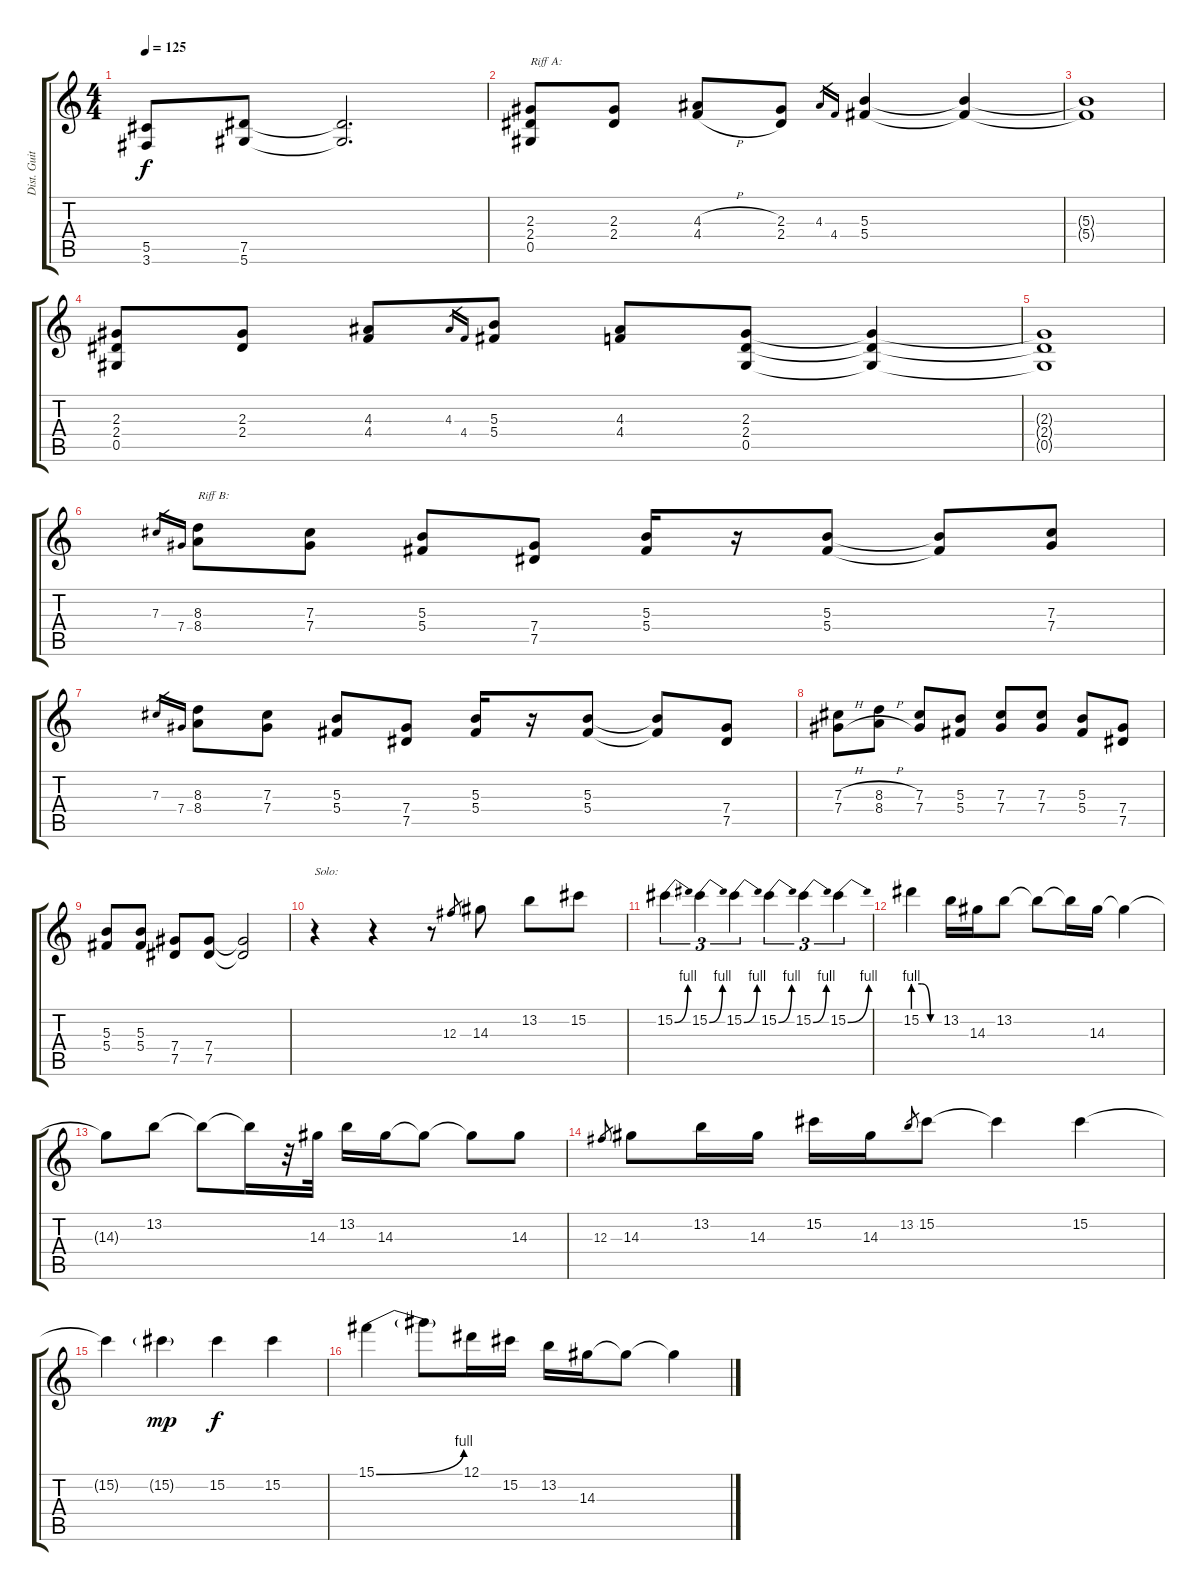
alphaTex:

\track ("Dist. Guitar 1" "Dist. Guit") {instrument distortionguitar}
\staff {score tabs}
\tuning (Eb4 Bb3 Gb3 Db3 Ab2 Eb2) {hide}
\ts (4 4)
\tempo 125
\clef g2
\ks c
(5.5{t} 3.6{t}).8{dy f} (7.5 5.6).8 (7.5{t} 5.6{t}).2{d} |
(2.3 2.4 0.5).8{txt "Riff A:"} (2.3 2.4).8 (4.3{h} 4.4{h}).8 (2.3 2.4).8 4.3.16{gr} 4.4.16{gr} (5.3 5.4).4 (5.3{t} 5.4{t}).4 |
(5.3{t} 5.4{t}).1 |
(2.3 2.4 0.5).8 (2.3 2.4).8 (4.3 4.4).8 4.3.16{gr} 4.4.16{gr} (5.3 5.4).8 (4.3 4.4).8 (2.3 2.4 0.5).8 (2.3{t} 2.4{t} 0.5{t}).4 |
(2.3{t} 2.4{t} 0.5{t}).1 |
7.3.16{gr} 7.4.16{gr} (8.3 8.4).8{txt "Riff B:"} (7.3 7.4).8 (5.3 5.4).8 (7.4 7.5).8 (5.3 5.4).16 r.16 (5.3 5.4).8 (5.3{t} 5.4{t}).8 (7.3 7.4).8 |
7.3.16{gr} 7.4.16{gr} (8.3 8.4).8 (7.3 7.4).8 (5.3 5.4).8 (7.4 7.5).8 (5.3 5.4).16 r.16 (5.3 5.4).8 (5.3{t} 5.4{t}).8 (7.4 7.5).8 |
(7.3{h} 7.4{h}).8 (8.3{h} 8.4{h}).8 (7.3 7.4).8 (5.3 5.4).8 (7.3 7.4).8 (7.3 7.4).8 (5.3 5.4).8 (7.4 7.5).8 |
(5.3 5.4).8 (5.3 5.4).8 (7.4 7.5).8 (7.4 7.5).8 (7.4{t} 7.5{t}).2 |
r.4{txt "Solo:" volume 16 instrument distortionguitar} r.4 r.8 12.3.8{gr} 14.3.8 13.2.8 15.2.8 |
15.2{be (bend 0 0 60 4)}.4{tu (3 2)} 15.2{be (bend 0 0 60 4)}.4{tu (3 2)} 15.2{be (bend 0 0 60 4)}.4{tu (3 2)} 15.2{be (bend 0 0 60 4)}.4{tu (3 2)} 15.2{be (bend 0 0 60 4)}.4{tu (3 2)} 15.2{be (bend 0 0 60 4)}.4{tu (3 2)} |
15.2{be (custom 0 4 20 4 40 0 60 0)}.4 13.2.16 14.3.16 13.2.8 13.2{t}.8 13.2{t}.16 14.3.16 14.3{t}.4 |
14.3{t}.8 13.2.8 13.2{t}.8 13.2{t}.16 r.32 14.3.32 13.2.16 14.3.16 14.3{t}.8 14.3{t}.8 14.3.8 |
12.3.8{gr} 14.3.8 13.2.16 14.3.16 15.2.16 14.3.16 13.2.8{gr} 15.2.8 15.2{t}.4 15.2.4 |
15.2{t}.4 15.2{g}.4{dy mp} 15.2.4{dy f} 15.2.4 |
15.1{be (bend 0 0 60 4)}.4 15.1{t}.8 12.1.16 15.2.16 13.2.16 14.3.16 14.3{t}.8 14.3{t}.4
